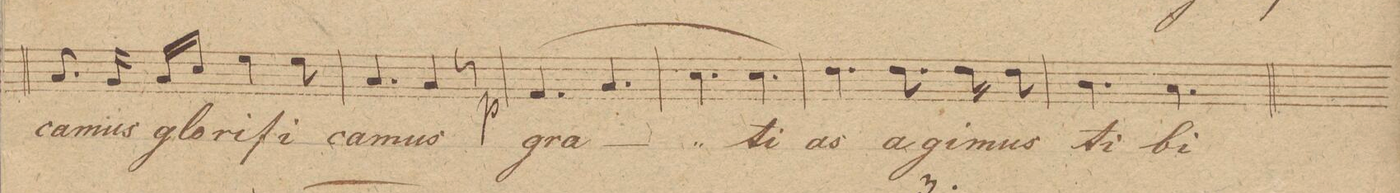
**kern	**text	**dynam
*I"Baſso 2do	*	*
*clefF4	*	*
*k[]	*	*
*M6/8	*	*
8.C/	-ca-	.
16C/	-mus	.
16C/LL	glo-	.
16E/JJ	.	.
4G\	-ri-	.
8G\	-fi-	.
=18	=18	=18
4.C/	-ca-	.
4C/	-mus	.
8r	.	p
=19	=19	=19
(4.AA/	gra-	.
4.C/	.	.
=20	=20	=20
4.E\	.	.
4.E\)	-ti-	.
=21	=21	=21
4.F\	-as	.
8.F\	a-	.
16F\	-gi-	.
8F\	-mus	.
=22	=22	=22
4.D\	ti-	.
4.C\	-bi	.
=23	=23	=23
*-	*-	*-
